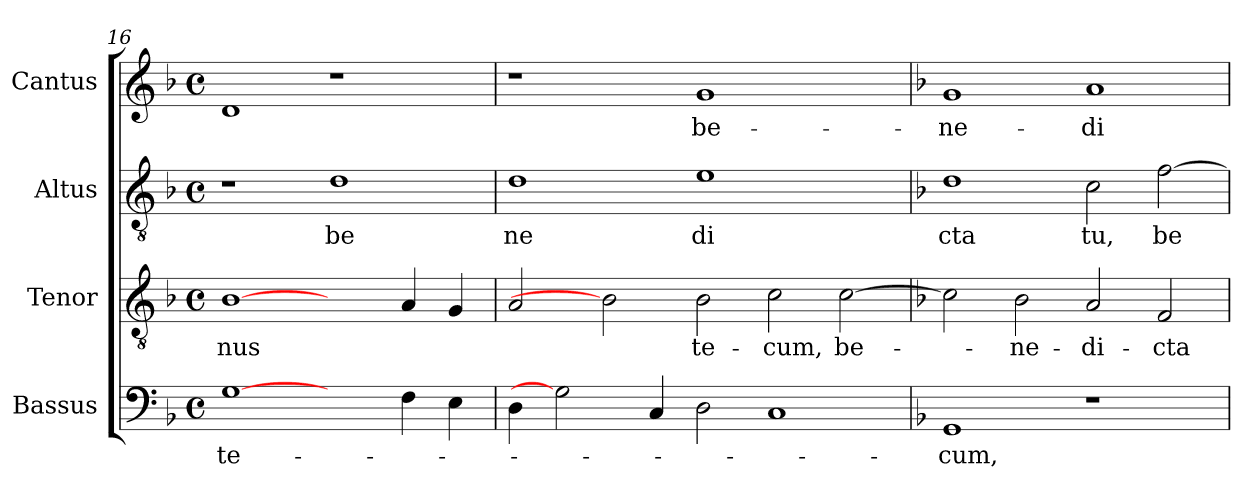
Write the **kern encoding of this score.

**kern	**text	**kern	**text	**kern	**text	**kern	**text
*part4	*part4	*part3	*part3	*part2	*part2	*part1	*part1
*staff4	*staff4	*staff3	*staff3	*staff2	*staff2	*staff1	*staff1
*I"Bassus	*	*I"Tenor	*	*I"Altus	*	*I"Cantus	*
*clefF4	*	*clefGv2	*	*clefGv2	*	*clefG2	*
*k[b-]	*	*k[b-]	*	*k[b-]	*	*k[b-]	*
*F:	*	*F:	*	*F:	*	*F:	*
*M4/4	*	*M4/4	*	*M4/4	*	*M4/4	*
*met(c)	*	*met(c)	*	*met(c)	*	*met(c)	*
=16	=16	=16	=16	=16	=16	=16	=16
!	!LO:LY:b:cj	!	!LO:LY:b	!	!	!	!
[1G	te-	[1B-	-nus	1r	.	1d	.
!	!	!	!	!	!LO:LY:b:cj	!	!
2ryy	.	2ryy	.	1d	be	1r	.
4F\	.	4A/	.	.	.	.	.
4E\	.	4G/	.	.	.	.	.
=17	=17	=17	=17	=17	=17	=17	=17
!	!	!	!	!	!LO:LY:b:cj	!	!
4D\	.	2A/	.	1d	ne	1r	.
2G]	.	.	.	.	.	.	.
.	.	2B-]	.	.	.	.	.
4C/	.	.	.	.	.	.	.
!	!	!	!LO:LY:b:cj	!	!LO:LY:b:cj	!	!LO:LY:b:cj
2D\	.	2B-\	te-	1e	di	1g	be-
!	!	!	!LO:LY:b:cj	!	!	!	!
1C	.	2c\	-cum,	.	.	.	.
!	!	!	!LO:LY:b:cj	!	!	!	!
.	.	[>2c\	be-	2ryy	.	2ryy	.
=18	=18	=18	=18	=18	=18	=18	=18
*	*	*	*	*k[b-]	*	*	*
*	*	*	*	*F:	*	*	*
!	!LO:LY:b:cj	!	!	!	!LO:LY:b:cj	!	!LO:LY:b:cj
1GG	-cum,	2c\]	.	1d	cta	1g	-ne-
!	!	!	!LO:LY:b:cj	!	!	!	!
.	.	2B-\	-ne-	.	.	.	.
!	!	!	!LO:LY:b:cj	!	!LO:LY:b:cj	!	!LO:LY:b:cj
1r	.	2A/	-di-	2c\	tu,	1a	-di-
!	!	!	!LO:LY:b:cj	!	!LO:LY:b:cj	!	!
.	.	2F/	-cta	[>2f\	be	.	.
=	=	=	=	=	=	=	=
*-	*-	*-	*-	*-	*-	*-	*-
